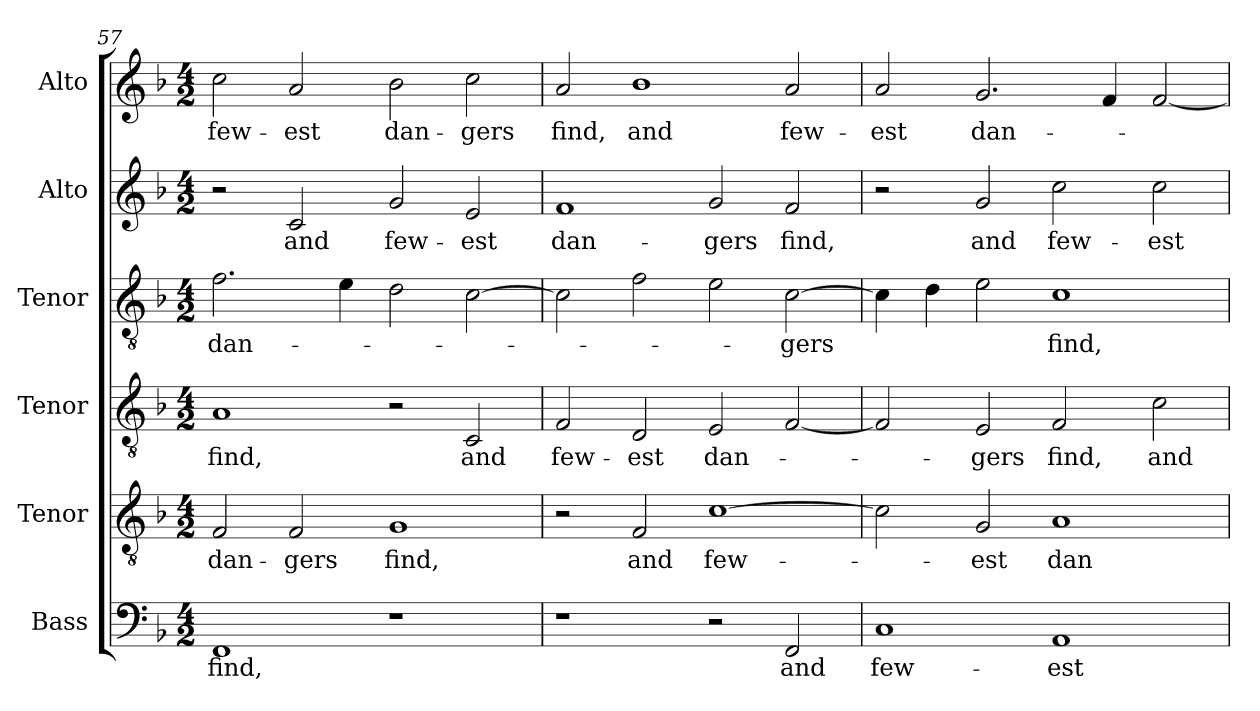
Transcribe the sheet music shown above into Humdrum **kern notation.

**kern	**text	**kern	**text	**kern	**text	**kern	**text	**kern	**text	**kern	**text
*part6	*part6	*part5	*part5	*part4	*part4	*part3	*part3	*part2	*part2	*part1	*part1
*staff6	*staff6	*staff5	*staff5	*staff4	*staff4	*staff3	*staff3	*staff2	*staff2	*staff1	*staff1
*I"Bass	*	*I"Tenor	*	*I"Tenor	*	*I"Tenor	*	*I"Alto	*	*I"Alto	*
*I'B.	*	*I'T.	*	*I'T.	*	*I'T.	*	*I'A.	*	*I'A.	*
*clefF4	*	*clefGv2	*	*clefGv2	*	*clefGv2	*	*clefG2	*	*clefG2	*
*	*	*ITrd7c12	*	*ITrd7c12	*	*ITrd7c12	*	*	*	*	*
*k[b-]	*	*k[b-]	*	*k[b-]	*	*k[b-]	*	*k[b-]	*	*k[b-]	*
*F:	*	*F:	*	*F:	*	*F:	*	*F:	*	*F:	*
*M4/2	*	*M4/2	*	*M4/2	*	*M4/2	*	*M4/2	*	*M4/2	*
=57	=57	=57	=57	=57	=57	=57	=57	=57	=57	=57	=57
!	!LO:LY:b:color=#000000	!	!	!	!	!	!	!	!	!	!
!	!	!	!LO:LY:b:color=#000000	!	!	!	!	!	!	!	!
!	!	!	!	!	!LO:LY:b:color=#000000	!	!	!	!	!	!
!	!	!	!	!	!	!	!LO:LY:b:color=#000000	!	!	!	!
!	!	!	!	!	!	!	!	!	!	!	!LO:LY:b:color=#000000
1FFi	find,	2FFi/	dan-	1AAi	find,	2.Fi\	dan-	2r	.	2cci\	few-
!	!	!	!LO:LY:b:color=#000000	!	!	!	!	!	!	!	!
!	!	!	!	!	!	!	!	!	!LO:LY:b:color=#000000	!	!
!	!	!	!	!	!	!	!	!	!	!	!LO:LY:b:color=#000000
.	.	2FFi/	-gers	.	.	.	.	2ci/	and	2ai/	-est
.	.	.	.	.	.	4Ei\	.	.	.	.	.
!	!	!	!LO:LY:b:color=#000000	!	!	!	!	!	!	!	!
!	!	!	!	!	!	!	!	!	!LO:LY:b:color=#000000	!	!
!	!	!	!	!	!	!	!	!	!	!	!LO:LY:b:color=#000000
1r	.	1GGi	find,	2r	.	2Di\	.	2gi/	few-	2b-i\	dan-
!	!	!	!	!	!LO:LY:b:color=#000000	!	!	!	!	!	!
!	!	!	!	!	!	!	!	!	!LO:LY:b:color=#000000	!	!
!	!	!	!	!	!	!	!	!	!	!	!LO:LY:b:color=#000000
.	.	.	.	2CCi/	and	[2Ci\	.	2ei/	-est	2cci\	-gers
=58	=58	=58	=58	=58	=58	=58	=58	=58	=58	=58	=58
!	!	!	!	!	!LO:LY:b:color=#000000	!	!	!	!	!	!
!	!	!	!	!	!	!	!	!	!LO:LY:b:color=#000000	!	!
!	!	!	!	!	!	!	!	!	!	!	!LO:LY:b:color=#000000
1r	.	2r	.	2FFi/	few-	2Ci\]	.	1fi	dan-	2ai/	find,
!	!	!	!LO:LY:b:color=#000000	!	!	!	!	!	!	!	!
!	!	!	!	!	!LO:LY:b:color=#000000	!	!	!	!	!	!
!	!	!	!	!	!	!	!	!	!	!	!LO:LY:b:color=#000000
.	.	2FFi/	and	2DDi/	-est	2Fi\	.	.	.	1b-i	and
!	!	!	!LO:LY:b:color=#000000	!	!	!	!	!	!	!	!
!	!	!	!	!	!LO:LY:b:color=#000000	!	!	!	!	!	!
!	!	!	!	!	!	!	!	!	!LO:LY:b:color=#000000	!	!
2r	.	[1Ci	few-	2EEi/	dan-	2Ei\	.	2gi/	-gers	.	.
!	!LO:LY:b:color=#000000	!	!	!	!	!	!	!	!	!	!
!	!	!	!	!	!	!	!LO:LY:b:color=#000000	!	!	!	!
!	!	!	!	!	!	!	!	!	!LO:LY:b:color=#000000	!	!
!	!	!	!	!	!	!	!	!	!	!	!LO:LY:b:color=#000000
2FFi/	and	.	.	[2FFi/	.	[2Ci\	-gers	2fi/	find,	2ai/	few-
!!LO:PB:g=z
=59	=59	=59	=59	=59	=59	=59	=59	=59	=59	=59	=59
!	!LO:LY:b:color=#000000	!	!	!	!	!	!	!	!	!	!
!	!	!	!	!	!	!	!	!	!	!	!LO:LY:b:color=#000000
1Ci	few-	2Ci\]	.	2FFi/]	.	4Ci\]	.	2r	.	2ai/	-est
.	.	.	.	.	.	4Di\	.	.	.	.	.
!	!	!	!LO:LY:b:color=#000000	!	!	!	!	!	!	!	!
!	!	!	!	!	!LO:LY:b:color=#000000	!	!	!	!	!	!
!	!	!	!	!	!	!	!	!	!LO:LY:b:color=#000000	!	!
!	!	!	!	!	!	!	!	!	!	!	!LO:LY:b:color=#000000
.	.	2GGi/	-est	2EEi/	-gers	2Ei\	.	2gi/	and	2.gi/	dan-
!	!LO:LY:b:color=#000000	!	!	!	!	!	!	!	!	!	!
!	!	!	!LO:LY:b:color=#000000	!	!	!	!	!	!	!	!
!	!	!	!	!	!LO:LY:b:color=#000000	!	!	!	!	!	!
!	!	!	!	!	!	!	!LO:LY:b:color=#000000	!	!	!	!
!	!	!	!	!	!	!	!	!	!LO:LY:b:color=#000000	!	!
1AAi	-est	1AAi	dan-	2FFi/	find,	1Ci	find,	2cci\	few-	.	.
.	.	.	.	.	.	.	.	.	.	4fi/	.
!	!	!	!	!	!LO:LY:b:color=#000000	!	!	!	!	!	!
!	!	!	!	!	!	!	!	!	!LO:LY:b:color=#000000	!	!
.	.	.	.	2Ci\	and	.	.	2cci\	-est	[2fi/	.
=	=	=	=	=	=	=	=	=	=	=	=
*-	*-	*-	*-	*-	*-	*-	*-	*-	*-	*-	*-
